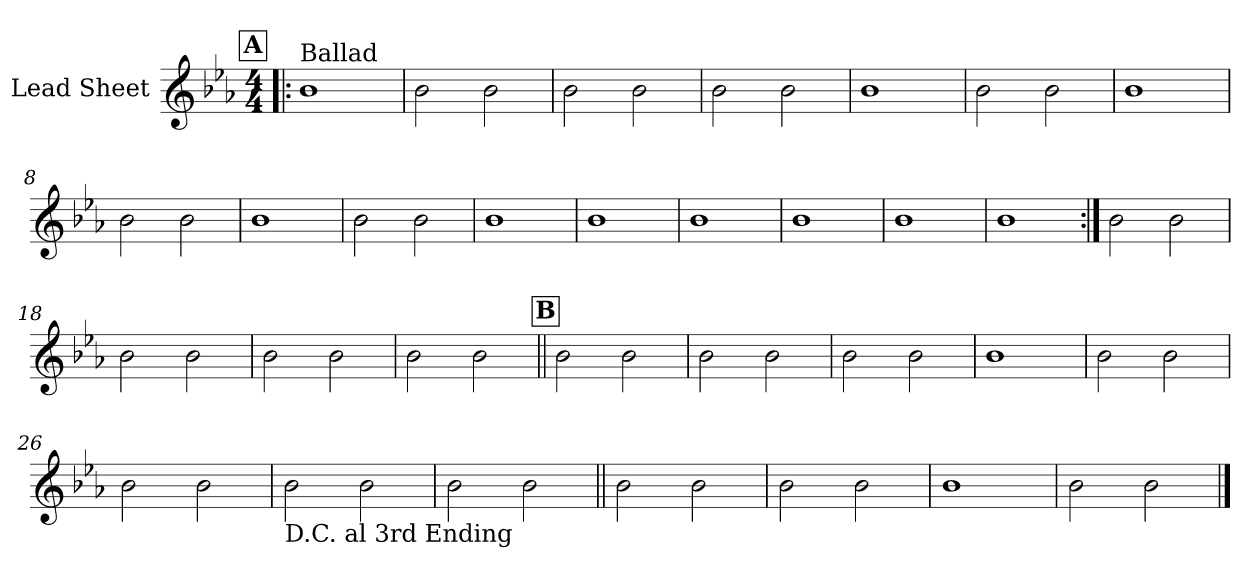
**kern
*part1
*staff1
*I"Lead Sheet
*clefG2
*k[b-e-a-]
*E-:
*M4/4
!!LO:REH:place=s1:a:fs=14:t=A
=1!|:
!LO:TX:a:t=Ballad
1b-
=2
2b-\
2b-\
=3
2b-\
2b-\
=4
2b-\
2b-\
!!LO:LB:g=z
=5
1b-
=6
2b-\
2b-\
=7
1b-
=8
2b-\
2b-\
!!LO:LB:g=z
=9
1b-
=10
2b-\
2b-\
=11
1b-
=12
1b-
!!LO:LB:g=z
=13
1b-
=14
1b-
=15
1b-
=16
1b-
!!LO:LB:g=z
=17:|!
2b-\
2b-\
=18
2b-\
2b-\
=19
2b-\
2b-\
=20
2b-\
2b-\
!!LO:LB:g=z
!!LO:REH:place=s1:a:fs=14:t=B
=21||
2b-\
2b-\
=22
2b-\
2b-\
=23
2b-\
2b-\
=24
1b-
!!LO:LB:g=z
=25
2b-\
2b-\
=26
2b-\
2b-\
=27
!LO:TX:b:t=D.C. al 3rd Ending
2b-\
2b-\
=28
2b-\
2b-\
!!LO:LB:g=z
=29||
2b-\
2b-\
=30
2b-\
2b-\
=31
1b-
=32
2b-\
2b-\
==
*-
